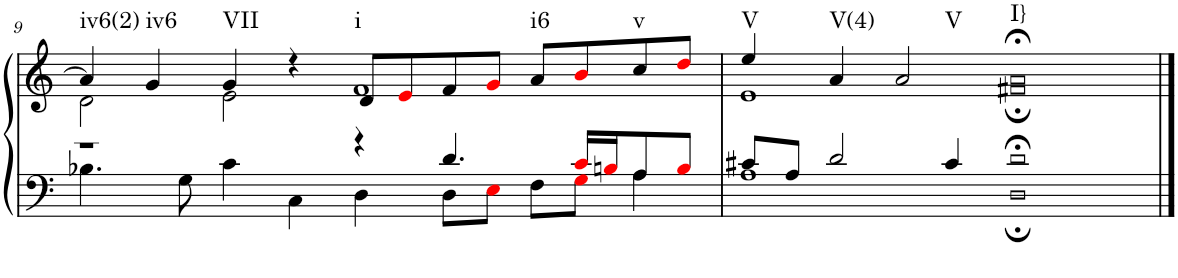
**kern	**kern	**harte
*part1	*part1	*part1
*staff2	*staff1	*
*I"Organ	*	*
*I'Org.	*	*
!!LO:PB:g=z
*clefF4	*clefG2	*
*k[]	*k[]	*
*M8/4	*M8/4	*
=9	=9	=9
*^	*^	*
!	!	!	!	!LO:H:kt=iv6(2)
1r	4.B-X\	4a/]	2d\	N
!	!	!	!	!LO:H:kt=iv6
.	.	4g/	.	N
.	8G\	.	.	.
!	!	!	!	!LO:H:kt=VII
.	4c\	4g/	2e\	N
.	4C\	4r	.	.
!	!	!	!	!LO:H:kt=i
4r	4D\	8d/L	1f	N
.	.	8ei/	.	.
4.d/	8D\L	8f/	.	.
.	8Ei\J	8gi/J	.	.
!	!	!	!	!LO:H:kt=i6
.	8F\L	8a/L	.	N
16ci/LL	8Gi\J	8bi/	.	.
16Bni/J	.	.	.	.
!	!	!	!	!LO:H:kt=v
8A/	4A\	8cc/	.	N
8Bi/J	.	8ddi/J	.	.
=10	=10	=10	=10	=10
!	!	!	!	!LO:H:kt=V
8c#X/L	1A	4ee/	1e	N
8A/J	.	.	.	.
!	!	!	!	!LO:H:kt=V(4)
2d/	.	4a/	.	N
!	!	!	!	!LO:H:kt=V
.	.	2a/	.	N
4c#/	.	.	.	.
!	!	!	!	!LO:H:kt=I}
1d;<	1D;	1a;<	1f#X;	N
*v	*v	*	*	*
*	*v	*v	*
==	==	==
*-	*-	*-
